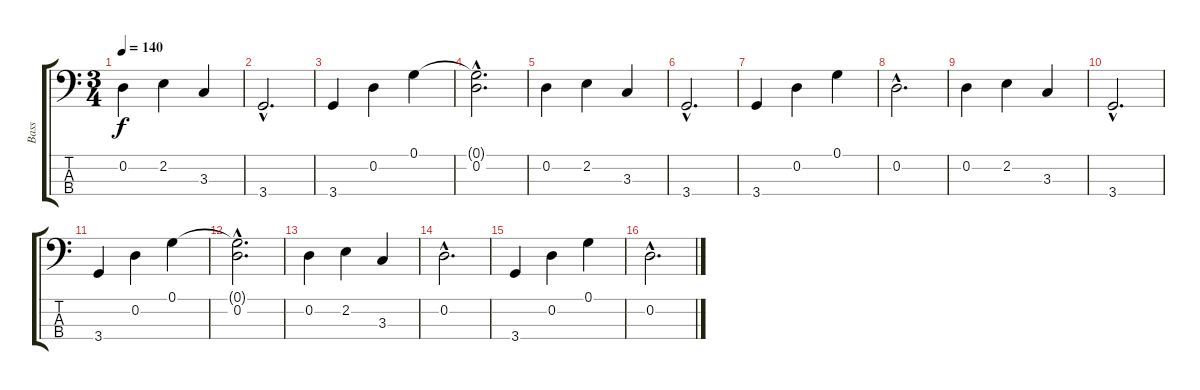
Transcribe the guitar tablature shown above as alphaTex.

\track ("Bass" "Bass") {instrument electricbassfinger}
\staff {score tabs}
\tuning (G2 D2 A1 E1) {hide}
\ts (3 4)
\tempo 140
\clef f4
\ks c
0.2.4{dy f} 2.2.4 3.3.4 |
3.4{hac}.2{d} |
3.4.4 0.2.4 0.1.4 |
(0.1{hac t} 0.2{hac}).2{d} |
0.2.4 2.2.4 3.3.4 |
3.4{hac}.2{d} |
3.4.4 0.2.4 0.1.4 |
0.2{hac}.2{d} |
0.2.4 2.2.4 3.3.4 |
3.4{hac}.2{d} |
3.4.4 0.2.4 0.1.4 |
(0.1{hac t} 0.2{hac}).2{d} |
0.2.4 2.2.4 3.3.4 |
0.2{hac}.2{d} |
3.4.4 0.2.4 0.1.4 |
0.2{hac}.2{d}
